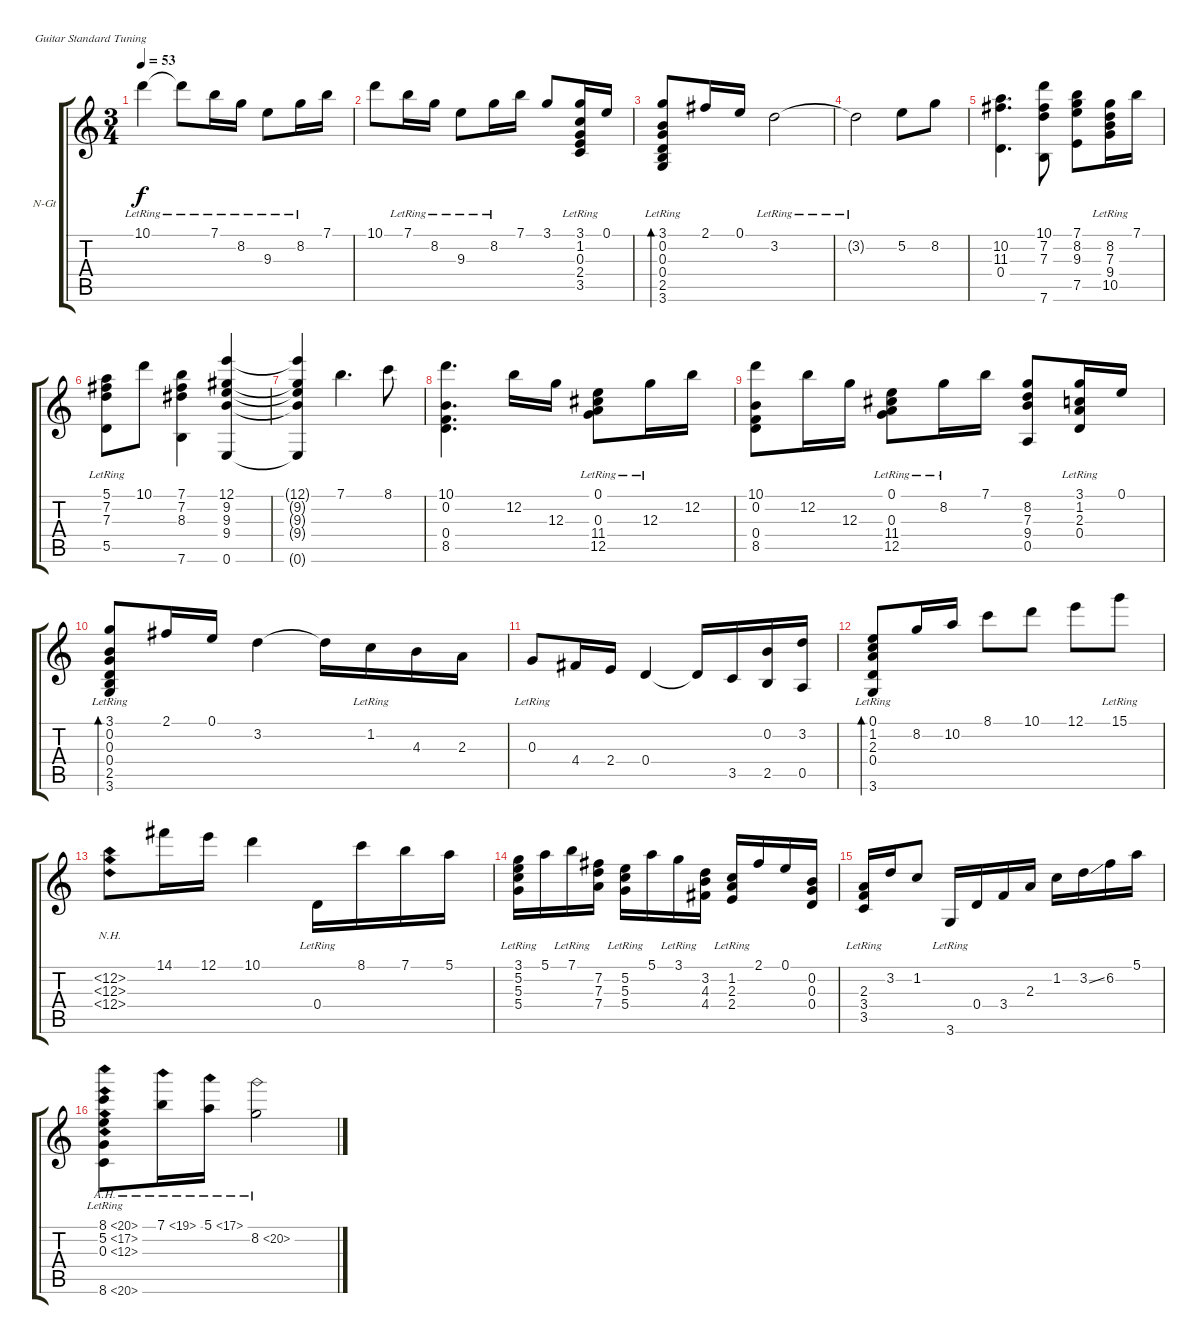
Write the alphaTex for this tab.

\bracketExtendMode groupsimilarinstruments
\firstSystemTrackNameOrientation horizontal
\otherSystemsTrackNameOrientation horizontal
\track ("Track 1" "N-Gt") {instrument acousticguitarnylon}
\staff {score tabs}
\tuning (E4 B3 G3 D3 A2 E2)
\ts (3 4)
\tempo 53
\clef g2
\ks c
10.1{lr}.4{dy f instrument acousticguitarnylon} 10.1{lr t}.8 7.1{lr}.16 8.2{lr}.16 9.3{lr}.8 8.2{lr}.16 7.1.16 |
10.1.8 7.1{lr}.16 8.2{lr}.16 9.3{lr}.8 8.2{lr}.16 7.1.16 3.1.8 (3.1 1.2{lr} 0.3{lr} 2.4{lr} 3.5{lr}).16 0.1.16 |
(3.1 0.2{lr} 0.3{lr} 0.4{lr} 2.5{lr} 3.6{lr}).8{bd 120} 2.1.16 0.1.16 3.2{lr}.2 |
3.2{lr t}.2 5.2.8 8.2.8 |
(10.2 11.3 0.4).4{d} (10.1 7.2 7.3 7.6).8 (7.1 8.2 9.3 7.5).8 (8.2{lr} 7.3{lr} 9.4{lr} 10.5{lr}).16 7.1.16 |
(5.1 7.2{lr} 7.3{lr} 5.5{lr}).8 10.1.8 (7.1 7.2 8.3 7.6).4 (12.1 9.2 9.3 9.4 0.6).4 |
(12.1{t} 9.2{t} 9.3{t} 9.4{t} 0.6{t}).4 7.1.4{d} 8.1.8 |
(10.1 0.2 0.4 8.5).4{d} 12.2.16 12.3.16 (0.1{lr} 0.3 11.4{lr} 12.5{lr}).8 12.3{lr}.16 12.2.16 |
(10.1 0.2 0.4 8.5).8 12.2.16 12.3.16 (0.1{lr} 0.3 11.4{lr} 12.5{lr}).8 8.2{lr}.16 7.1.16 (8.2 7.3 9.4 0.5).8 (3.1 1.2{lr} 2.3{lr} 0.4{lr}).16 0.1.16 |
(3.1 0.2{lr} 0.3{lr} 0.4{lr} 2.5{lr} 3.6{lr}).8{bd 120} 2.1.16 0.1.16 3.2.4 3.2{t}.16 1.2{lr}.16 4.3.16 2.3.16 |
0.3{lr}.8 4.4.16 2.4.16 0.4.4 0.4{t}.16 3.5.16 (0.2 2.5).16 (3.2 0.5).16 |
(0.1{lr} 1.2 2.3 0.4{lr} 3.6).8{bd 120} 8.2.16 10.2.16 8.1.8 10.1.8 12.1.8 15.1{lr}.8 |
(12.2{nh} 12.3{nh} 12.4{nh}).8 14.1.16 12.1.16 10.1.4 0.4{lr}.16 8.1.16 7.1.16 5.1.16 |
(3.1 5.2{lr} 5.3{lr} 5.4{lr}).16 5.1.16 7.1{lr}.16 (7.2 7.3 7.4).16 (5.2{lr} 5.3{lr} 5.4{lr}).16 5.1.16 3.1{lr}.16 (3.2 4.3 4.4).16 (1.2{lr} 2.3{lr} 2.4{lr}).16 2.1.16 0.1.16 (0.2 0.3 0.4).16 |
(2.3{lr} 3.4{lr} 3.5{lr}).16 3.2.16 1.2.8 3.6{lr}.16 0.4.16 3.4.16 2.3.16 1.2.16 3.2{ss}.16 6.2.16 5.1.16 |
(8.1{ah 12} 5.2{ah 12} 0.3{ah 12 lr} 8.6{ah 12 lr}).8 7.1{ah 12}.16 5.1{ah 12}.16 8.2{ah 12}.2
